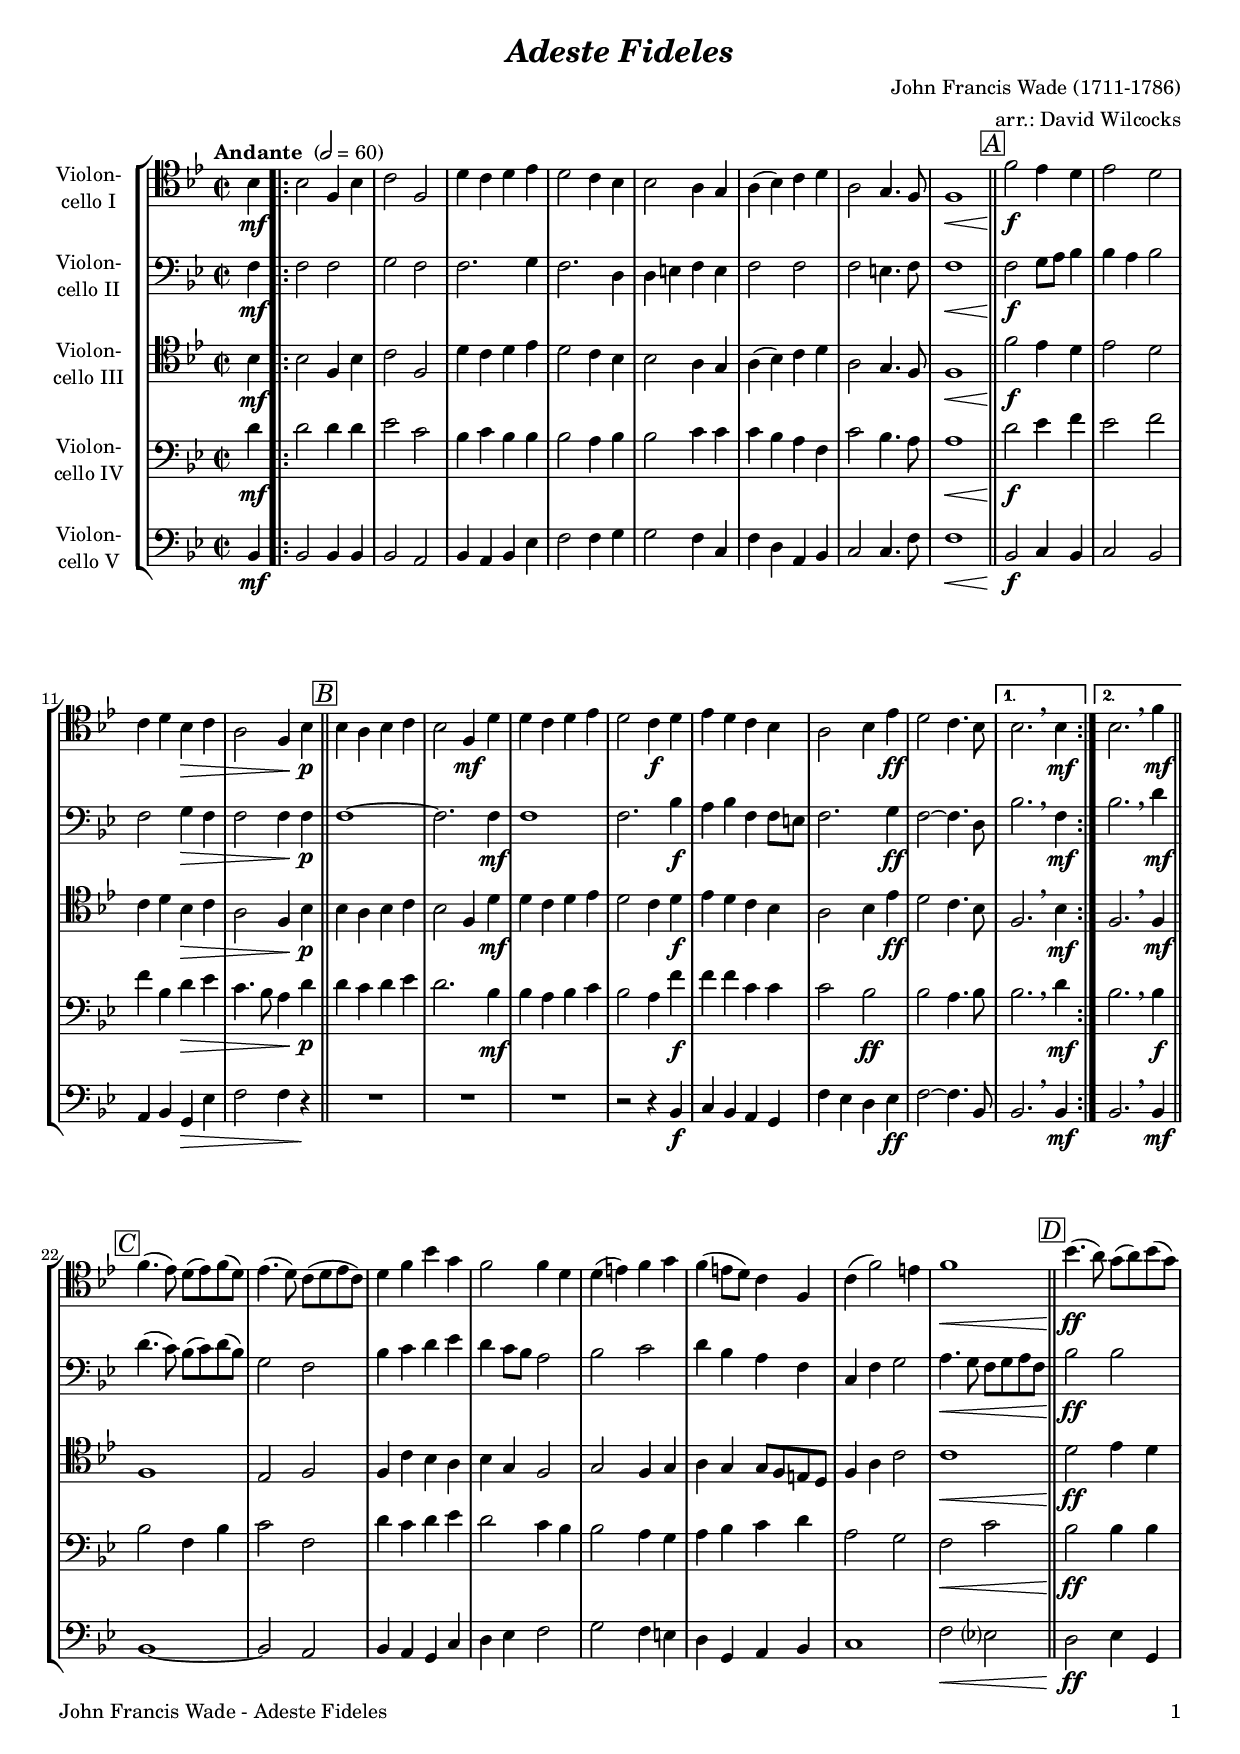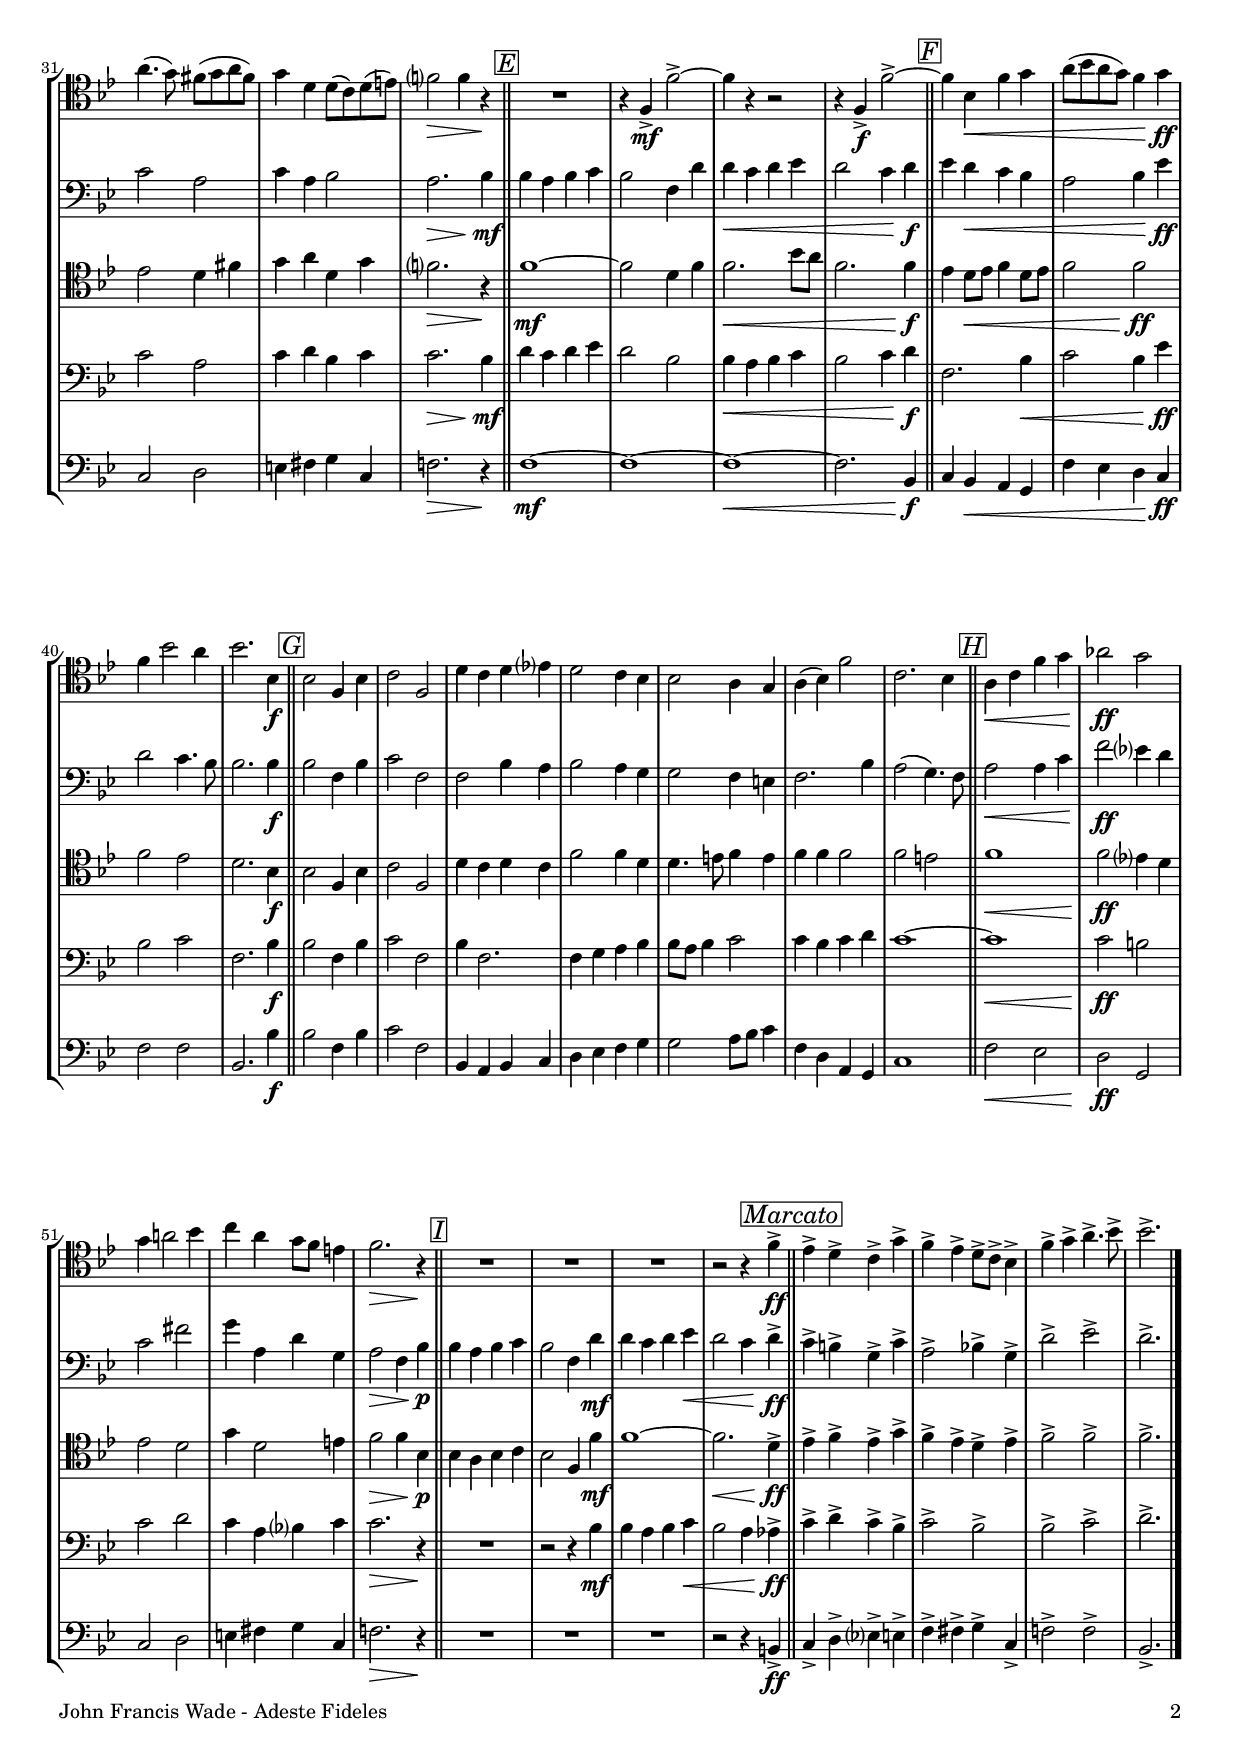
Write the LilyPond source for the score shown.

\version "2.20.2"
\include "deutsch.ly"

#(set-global-staff-size 17.5)

\header {
  title     = \markup \bold \italic "Adeste Fideles"
  composer  = "John Francis Wade (1711-1786)"
  arranger  = "arr.: David Wilcocks"
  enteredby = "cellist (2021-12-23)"
%  piece     = ""
}

voiceconsts = {
  \key g \major
  \time 2/2
  \clef "bass"
%  \numericTimeSignature
%  \compressEmptyMeasures
  % Set default beaming for all staves
%  \set Timing.beamExceptions = #'()
%  \set Timing.baseMoment     = #(ly:make-moment 1 4)
%  \set Timing.beatStructure  = #'(1 1 1)
  \tempo "Andante " 2=60
}

micl = "clarinet"
mifl = "flute"
miob = "oboe"
mifh = "french horn"
misx = "tenor sax"
mist = "string ensemble 1"
mivl = "violin"
miba = "cello"

boxa = { \bar "||" \mark \markup \box \italic "A" }
boxb = { \bar "||" \mark \markup \box \italic "B" }
boxc = { \bar "||" \mark \markup \box \italic "C" }
boxd = { \bar "||" \mark \markup \box \italic "D" }
boxe = { \bar "||" \mark \markup \box \italic "E" }
boxf = { \bar "||" \mark \markup \box \italic "F" }
boxg = { \bar "||" \mark \markup \box \italic "G" }
boxh = { \bar "||" \mark \markup \box \italic "H" }
boxi = { \bar "||" \mark \markup \box \italic "I" }

marc = { \bar "||" \mark \markup \box \italic "Marcato" }
trio = \mark \markup \box \italic "Trio"

va = \relative c' {
  \voiceconsts
  \clef "tenor"
  
  \partial 4 g4\mf
  \repeat volta 2 {
    g2 d4 g
    a2 d,
    h'4 a h c
    h2 a4 g
    g2 fis4 e
    fis( g) a h
    fis2 e4. d8
    d1\< \boxa
    d'2\!\f c4 h

    c2 h
    a4 h g\> a
    fis2 d4\! g\p \boxb
    g fis g a
    g2 d4\mf h'
    h a h c
    h2 a4\f h
    c h a g
    fis2 g4 c\ff
    h2 a4. g8
  }
  \alternative {
    { g2. \breathe g4\mf }
    { g2. \breathe d'4\mf }
  } \boxc
  d4.( c8) h( c) d( h)
  c4.( h8) a( h c a)
  h4 d g e
  d2 d4 h
  h( cis) d e
  d( cis8 h) a4 d,
  a'( d2) cis4
  d1\< \boxd
  g4.(\!\ff fis8) e( fis) g( e)
  fis4.( e8) dis( e fis dis)
  e4  h h8( a) h( cis)
  d?2\> d4 r\! \boxe
  R1
  r4 d,->\mf d'2~->

  d4 r r2
  r4 d,->\f d'2~-> \boxf
  d4 g,\< d' e
  fis8( g fis e) d4\! e\ff
  d g2 fis4
  g2. g,4\f \boxg
  g2 d4 g
  a2 d,
  h'4 a h c?

  h2 a4 g
  g2 fis4 e
  fis( g) d'2
  a2. g4 \boxh
  fis\< a d e\!
  f2\ff e
  e4 fis!2 g4
  a fis e8 d cis4
  d2.\> r4\! \boxi

  R1*3
  r2 r4 d->\ff \marc
  c-> h-> a-> e'->
  d-> c-> h8-> a-> g4->
  d'-> e-> fis4.-> g8->
  g2.-> \bar "|."
}

vb = \relative c {
  \voiceconsts

  \partial 4 d4\mf
  \repeat volta 2 {
    d2 d
    e d
    d2. e4
    d2. h4
    h cis d cis
    d2 d
    d cis4. d8
    d1\< \boxa
    d2\!\f e8 fis g4
    g fis g2

    d e4\> d
    d2 d4\! d\p \boxb
    d1~
    d2. d4\mf
    d1
    d2. g4\f
    fis g d d8 cis
    d2. e4\ff
    d2~ d4. h8
  }
  \alternative {
    { g'2. \breathe d4\mf }
    { g2. \breathe h4\mf }
  } \boxc
  h4.( a8) g( a) h( g)
  e2 d
  g4 a h c
  h a8 g fis2
  g a
  h4 g fis d
  a d e2
  fis4.\< e8 d e fis d \boxd
  g2\!\ff g

  a fis
  a4 fis g2
  fis2.\> g4\!\mf \boxe
  g fis g a
  g2 d4 h'
  h\< a h c
  h2 a4\! h\!\f \boxf
  c h\< a g
  fis2 g4\! c\ff
  h2 a4. g8

  g2. g4\f \boxg
  g2 d4 g
  a2 d,
  d g4 fis
  g2 fis4 e
  e2 d4 cis
  d2. g4
  fis2( e4.) d8 \boxh
  fis2\< fis4 a\!
  d2\ff c?4 h
  a2 dis

  e4 fis, h e,
  fis2\> d4\! g\p \boxi
  g fis g a
  g2 d4 h'\mf
  h a h c\<
  h2 a4\! h->\ff \marc
  a-> gis-> e-> a->
  fis2-> g!4-> e->
  h'2-> c->
  h2.-> \bar "|."
}

vc = \relative c' {
  \voiceconsts
  \clef "tenor"
  
  \partial 4 g4\mf
  \repeat volta 2 {
    g2 d4 g
    a2 d,
    h'4 a h c
    h2 a4 g
    g2 fis4 e
    fis( g) a h
    fis2 e4. d8
    d1\< \boxa
    d'2\!\f c4 h

    c2 h
    a4 h g\> a
    fis2 d4\! g\p \boxb
    g fis g a
    g2 d4 h'\mf
    h a h c
    h2 a4 h\f
    c h a g
    fis2 g4 c\ff
    h2 a4. g8
  }
  \alternative {
    { d2. \breathe g4\mf }
    { d2. \breathe d4\mf }
  } \boxc
  d1
  c2 d
  d4 a' g fis
  g e d2
  e d4 e
  fis e e8 d cis h
  d4 fis a2
  a1\< \boxd
  h2\!\ff c4 h

  c2 h4 dis
  e fis h, e
  d?2.\> r4\! \boxe
  d1~\mf
  d2 h4 d
  d2.\< g8 fis
  d2. d4\!\f \boxf
  c h8\< c d4 h8 c
  d2 d\!\ff

  d c
  h2. g4\f \boxg
  g2 d4 g
  a2 d,
  h'4 a h a
  d2 d4 h
  h4. cis8 d4 cis
  d d d2
  d2 cis \boxh
  d1\<

  d2\!\ff c?4 h
  c2 h
  e4 h2 cis4
  d2\> d4 g,\!\p \boxi
  g fis g a
  g2 d4 d'\mf
  d1~
  d2.\< h4->\!\ff \marc
  c-> d-> c-> e->

  d-> c-> h-> c->
  d2-> d->
  d2.-> \bar "|."
}

vd = \relative c' {
  \voiceconsts

  \partial 4 h4\mf
  \repeat volta 2 {
    h2 h4 h
    c2 a
    g4 a g g
    g2 fis4 g
    g2 a4 a
    a g fis d
    a'2 g4. fis8
    fis1\< \boxa
    h2\!\f c4 d

    c2 d
    d4 g, h\> c
    a4. g8 fis4\! h\p \boxb
    h a h c
    h2. g4\mf
    g fis g a
    g2 fis4 d'\f
    d d a a
    a2 g\ff

    g fis4. g8
  }
  \alternative {
    { g2. \breathe h4\mf }
    { g2. \breathe g4\f }
  } \boxc
  g2 d4 g
  a2 d,
  h'4 a h c
  h2 a4 g
  g2 fis4 e
  fis g a h
  fis2 e
  d\< a' \boxd
  g\!\ff g4 g

  a2 fis
  a4 h g a
  a2.\> g4\!\mf \boxe
  h a h c
  h2 g
  g4\< fis g a
  g2 a4\! h\f \boxf
  d,2. g4\<
  a2 g4 c\!\ff
  g2 a
  d,2. g4\f \boxg

  g2 d4 g
  a2 d,
  g4 d2.
  d4 e fis g
  g8 fis g4 a2
  a4 g a h
  a1~ \boxh
  a\<
  a2\!\ff gis
  a h
  a4 fis g? a
  a2.\> r4\! \boxi

  R1
  r2 r4 g\mf
  g fis g a\<
  g2 fis4 f->\!\ff \marc
  a-> h-> a-> g->
  a2-> g->
  g-> a->
  h2.-> \bar "|."
}

ve = \relative c {
  \voiceconsts

  \partial 4 g4\mf
  \repeat volta 2 {
    g2 g4 g
    g2 fis
    g4 fis g c
    d2 d4 e
    e2 d4 a
    d h fis g
    a2 a4. d8
    d1\< \boxa
    g,2\!\f a4 g
    a2 g

    fis4 g e\> c'
    d2 d4 r\! \boxb
    R1*3
    r2 r4 g,\f
    a g fis e
    d' c h c\ff
    d2~ d4. g,8
  }
  \alternative {
    { g2. \breathe g4\mf }
    { g2. \breathe g4\mf }
  } \boxc
  g1~
  g2 fis
  g4 fis e a

  h c d2
  e d4 cis
  h e, fis g
  a1
  d2\< c? \boxd
  h\!\ff c4 e,
  a2 h
  cis4 dis e a,
  d!2.\> r4\! \boxe
  d1~\mf
  d~
  d~\<

  d2. g,4\!\f \boxf
  a g\< fis e
  d' c h\! a\ff
  d2 d
  g,2. g'4\f \boxg
  g2 d4 g
  a2 d,
  g,4 fis g a
  h c d e
  e2 fis8 g a4

  d, h fis e
  a1 \boxh
  d2\< c
  h\!\ff e,
  a h
  cis4 dis e a,
  d!2.\> r4\! \boxi
  R1*3
  r2 r4 gis,->\ff \marc
  a-> h-> c?-> cis->

  d-> dis-> e-> a,->
  d!2-> d->
  g,2.-> \bar "|."
}


music = \new StaffGroup <<
      \new Staff {
	\set Staff.midiInstrument = \miba
	\set Staff.instrumentName = \markup \center-column { "Violon-" "cello I"}
	\transpose g b { \va }
      }

      \new Staff {
	\set Staff.midiInstrument = \miba
	\set Staff.instrumentName = \markup \center-column { "Violon-" "cello II" }
	\transpose g b { \vb }
      }

      \new Staff {
	\set Staff.midiInstrument = \miba
	\set Staff.instrumentName = \markup \center-column { "Violon-" "cello III" }
	\transpose g b { \vc }
      }

      \new Staff {
	\set Staff.midiInstrument = \miba
	\set Staff.instrumentName = \markup \center-column { "Violon-" "cello IV" }
	\transpose g b { \vd }
      }

      \new Staff {
	\set Staff.midiInstrument = \miba
	\set Staff.instrumentName = \markup \center-column { "Violon-" "cello V" }
	\transpose g b { \ve }
      }
>>

\book {
   \paper {
    print-page-number = ##t
    print-first-page-number = ##t
    ragged-last-bottom = ##f
    oddHeaderMarkup = \markup \null
    evenHeaderMarkup = \markup \null
    oddFooterMarkup = \markup {
      \fill-line {
        \on-the-fly #print-page-number-check-first
        "John Francis Wade - Adeste Fideles" \fromproperty #'page:page-number-string
      }
    }
    evenFooterMarkup = \oddFooterMarkup
  } \score {
    \music
    \layout {}
  }

  \score {
    \unfoldRepeats \music

    \midi {
      \context {
        \Score
      }
    }
  }
}